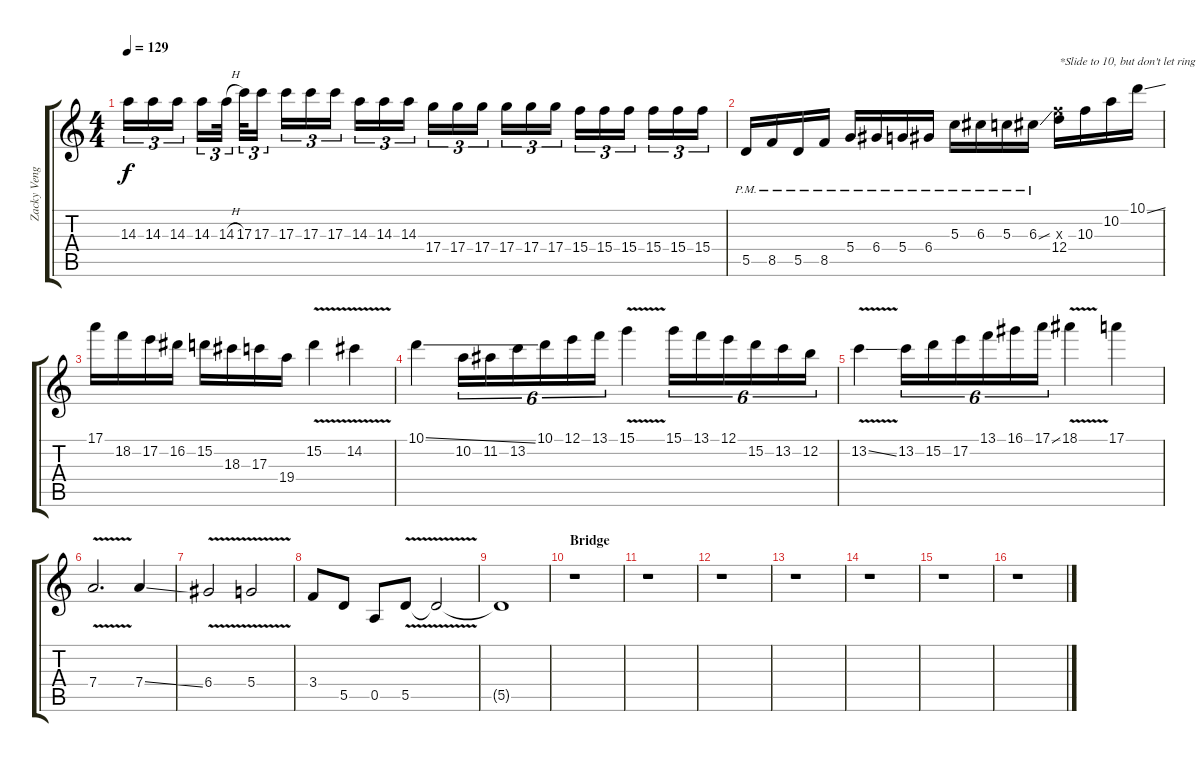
\track ("Zacky Vengeance (Lead Guitar 1)" "Zacky Veng") {instrument distortionguitar}
\staff {score tabs}
\tuning (E4 B3 G3 D3 A2 D2) {hide}
\ts (4 4)
\tempo 129
\clef g2
\ks c
14.3.16{tu (3 2) dy f} 14.3.16{tu (3 2)} 14.3.16{tu (3 2)} 14.3.16{tu (3 2)} 14.3{h}.32{tu (3 2)} 17.3.32{tu (3 2)} 17.3.16{tu (3 2)} 17.3.16{tu (3 2)} 17.3.16{tu (3 2)} 17.3.16{tu (3 2)} 14.3.16{tu (3 2)} 14.3.16{tu (3 2)} 14.3.16{tu (3 2)} 17.4.16{tu (3 2)} 17.4.16{tu (3 2)} 17.4.16{tu (3 2)} 17.4.16{tu (3 2)} 17.4.16{tu (3 2)} 17.4.16{tu (3 2)} 15.4.16{tu (3 2)} 15.4.16{tu (3 2)} 15.4.16{tu (3 2)} 15.4.16{tu (3 2)} 15.4.16{tu (3 2)} 15.4.16{tu (3 2)} |
5.5{pm}.16 8.5{pm}.16 5.5{pm}.16 8.5{pm}.16 5.4{pm}.16 6.4{pm}.16 5.4{pm}.16 6.4{pm}.16 5.3{pm}.16 6.3{pm}.16 5.3{pm}.16 6.3{ss pm}.16 (10.3{x} 12.4).16{txt "*Slide to 10, but don't let ring"} 10.3.16 10.2.16 10.1{ss}.16 |
17.1.16 18.2.16 17.2.16 16.2.16 15.2.16 18.3.16 17.3.16 19.4.16 15.2{v}.4 14.2{v}.4 |
10.1{ss}.4 10.2.16{tu (6 4)} 11.2.16{tu (6 4)} 13.2.16{tu (6 4)} 10.1.16{tu (6 4)} 12.1.16{tu (6 4)} 13.1.16{tu (6 4)} 15.1{v}.4 15.1.16{tu (6 4)} 13.1.16{tu (6 4)} 12.1.16{tu (6 4)} 15.2.16{tu (6 4)} 13.2.16{tu (6 4)} 12.2.16{tu (6 4)} |
13.2{v ss}.4 13.2.16{tu (6 4)} 15.2.16{tu (6 4)} 17.2.16{tu (6 4)} 13.1.16{tu (6 4)} 16.1.16{tu (6 4)} 17.1{ss}.16{tu (6 4)} 18.1{v}.4 17.1.4 |
7.4{v}.2{d} 7.4{ss}.4 |
6.4{v}.2 5.4{v}.2 |
3.4.8 5.5.8 0.5.8 5.5{v}.8 5.5{t}.2 |
5.5{t}.1 |
\section ("" "Bridge")
r.1 |
r.1 |
r.1 |
r.1 |
r.1 |
r.1 |
r.1
